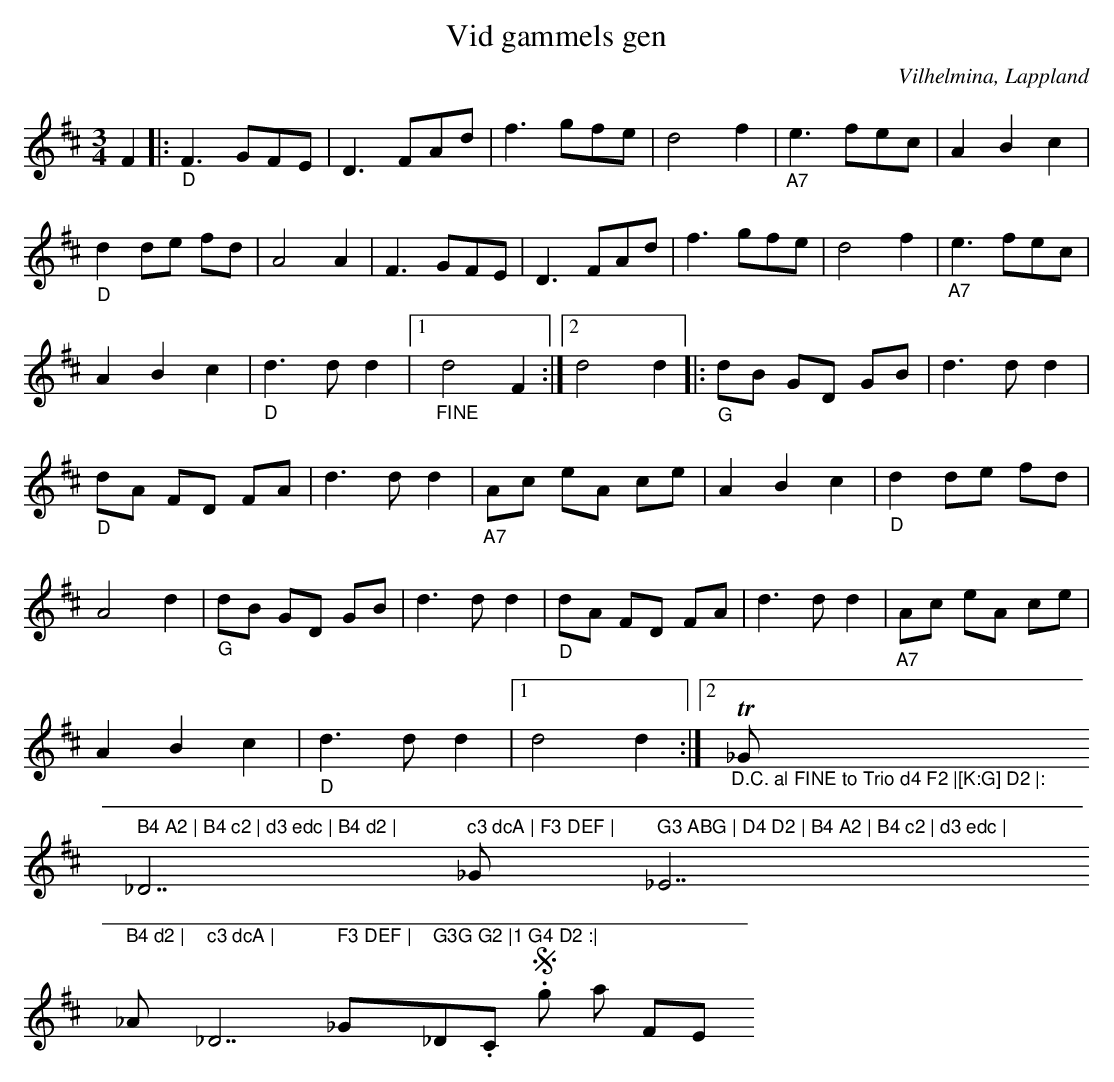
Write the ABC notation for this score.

X:1
T:Vid gammels gen
O:Vilhelmina, Lappland
M:3/4
L:1/8
K:D
 F2|:"_D" F3 GFE | D3 FAd | f3 gfe | d4 f2 |"_A7" e3 fec | A2 B2 c2 |"_D" d2 de fd | A4 A2 | F3 GFE | D3 FAd | f3 gfe | d4 f2 |"_A7" e3 fec | A2 B2 c2 |"_D" d3 d d2 |1"_FINE" d4 F2:|2 d4 d2 |:"_G" dB GD GB | d3 d d2 |"_D" dA FD FA | d3 d d2 | "_A7" Ac eA ce | A2 B2 c2 |"_D" d2 de fd | A4 d2 |"_G" dB GD GB | d3 d d2 |"_D" dA FD FA | d3 d d2 |"_A7" Ac eA ce | A2 B2 c2 |"_D" d3 d d2 |1 d4 d2 :|2 "_D.C. al FINE to Trio d4 F2 |[K:G] D2 |:"Trio" "_G" B4 A2 | B4 c2 | d3 edc | B4 d2 |"_D7" c3 dcA | F3 DEF |"_G" G3 ABG | D4 D2 | B4 A2 | B4 c2 | d3 edc |"_E7" B4 d2 |"_Am" c3 dcA |"_D7" F3 DEF |"_G" G3G G2 |1 G4 D2 :|"_D.C. Signo al FINE" 2 G4 F2|
